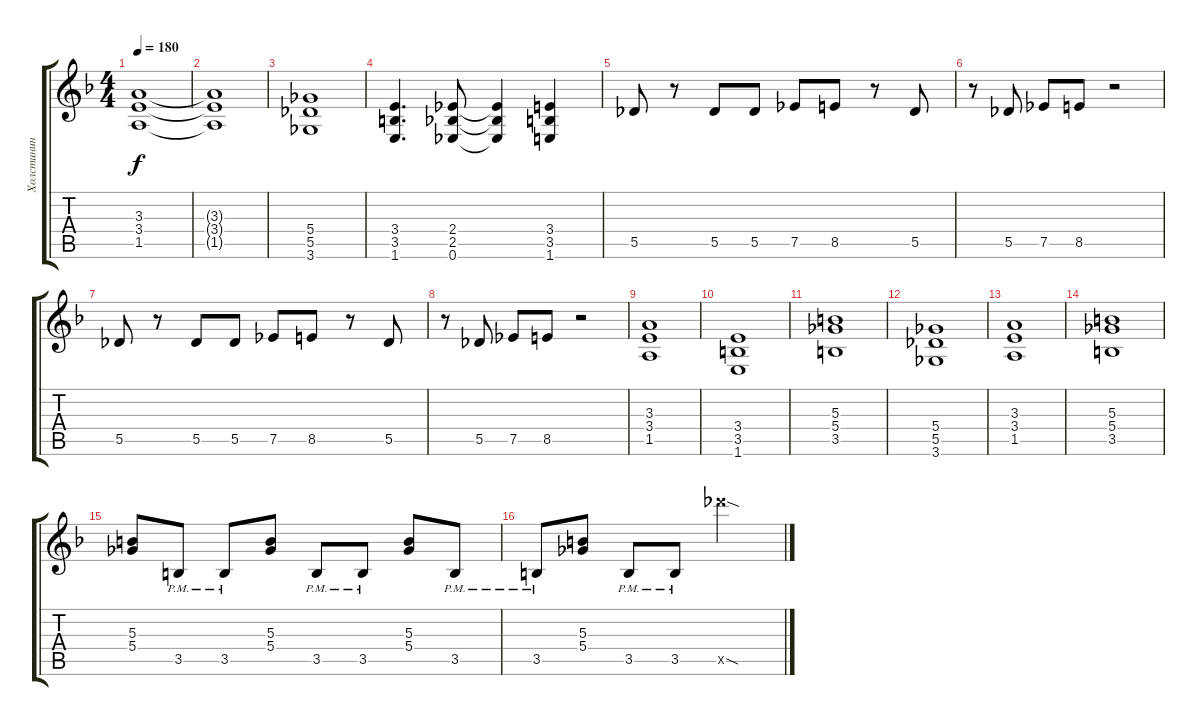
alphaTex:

\track ("Холстинин" "Холстинин") {instrument distortionguitar}
\staff {score tabs}
\tuning (Eb4 Bb3 Gb3 Db3 Ab2 Eb2) {hide}
\ts (4 4)
\tempo 180
\clef g2
\ks f
(3.3 3.4 1.5).1{dy f} |
(3.3{t} 3.4{t} 1.5{t}).1 |
(5.4 5.5 3.6).1 |
(3.4 3.5 1.6).4{d} (2.4 2.5 0.6).8 (2.4{t} 2.5{t} 0.6{t}).4 (3.4 3.5 1.6).4 |
5.5.8 r.8 5.5.8 5.5.8 7.5.8 8.5.8 r.8 5.5.8 |
r.8 5.5.8 7.5.8 8.5.8 r.2 |
5.5.8 r.8 5.5.8 5.5.8 7.5.8 8.5.8 r.8 5.5.8 |
r.8 5.5.8 7.5.8 8.5.8 r.2 |
(3.3 3.4 1.5).1 |
(3.4 3.5 1.6).1 |
(5.3 5.4 3.5).1 |
(5.4 5.5 3.6).1 |
(3.3 3.4 1.5).1 |
(5.3 5.4 3.5).1 |
(5.3 5.4).8 3.5{pm}.8 3.5{pm}.8 (5.3 5.4).8 3.5{pm}.8 3.5{pm}.8 (5.3 5.4).8 3.5{pm}.8 |
3.5{pm}.8 (5.3 5.4).8 3.5{pm}.8 3.5{pm}.8 29.5{sod x}.2
